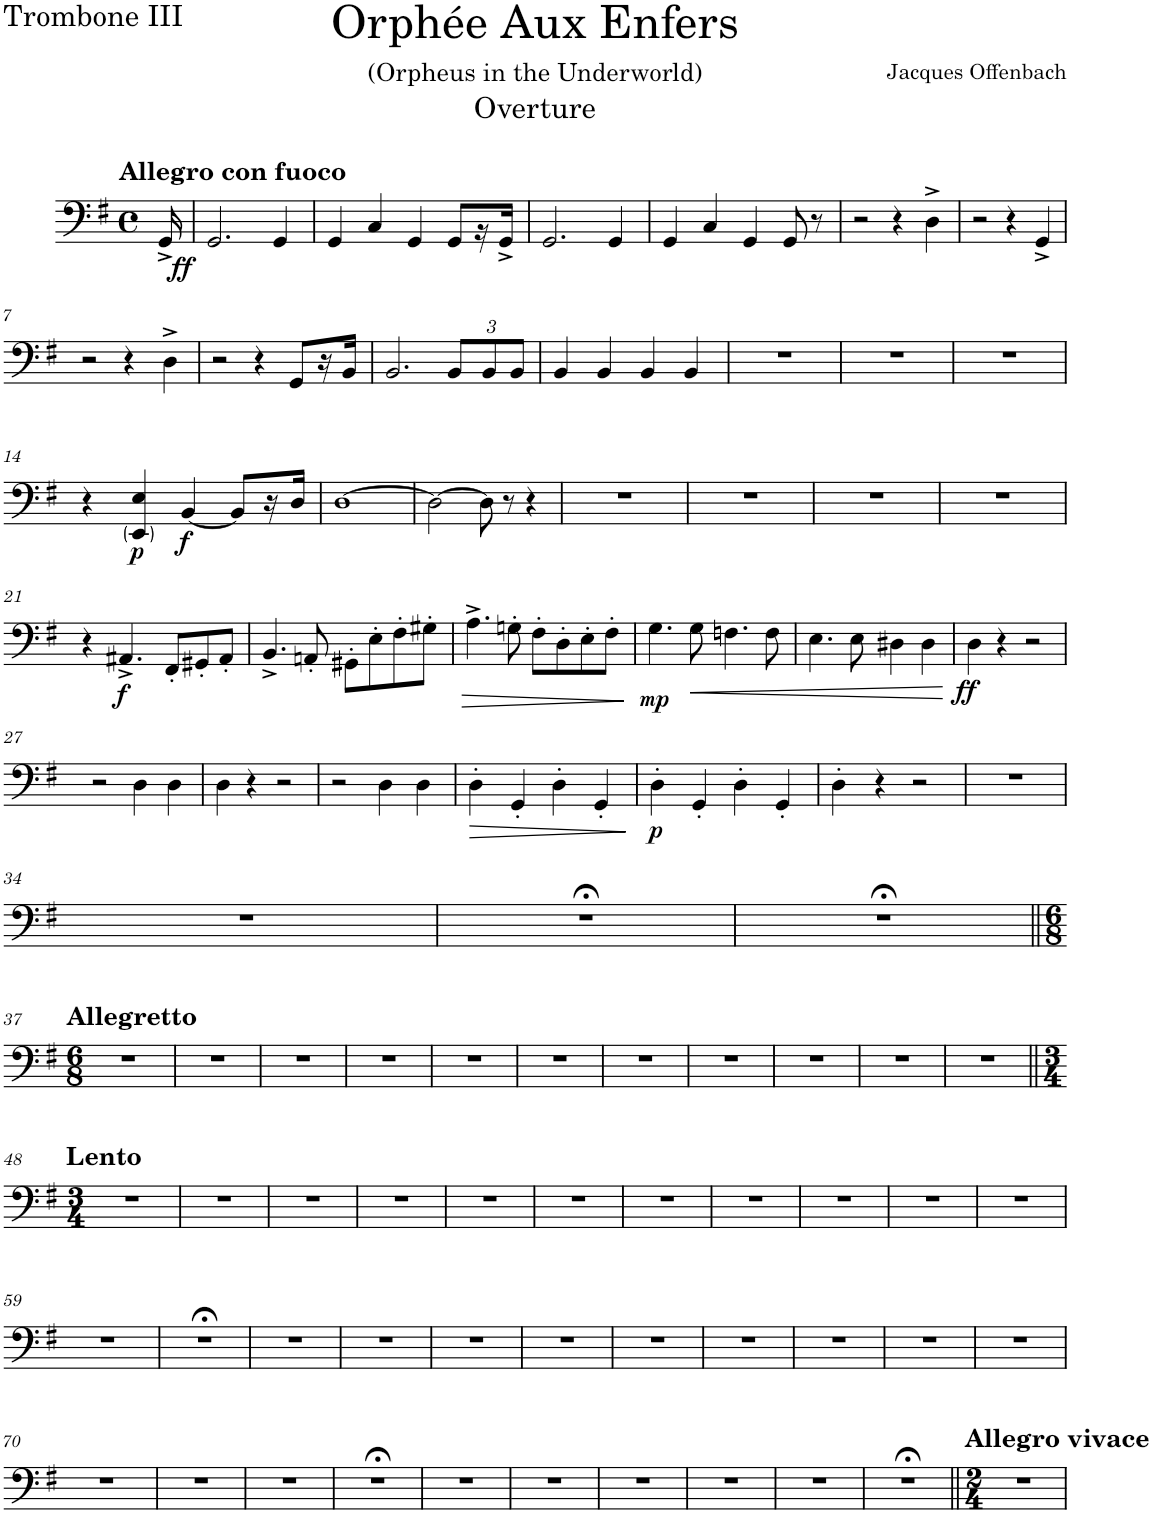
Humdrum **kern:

**kern	**dynam
*part1	*part1
*staff1	*staff1
*I"Trombone III	*
*I'Trb	*
*clefF4	*
*k[f#]	*
*M4/4	*
*met(c)	*
=	=
*^	*
!LO:TX:a:B:t=Allegro con fuoco	!	!
16GG^/	24ryy	.
!	!	!LO:DY:b
.	48ryy	ff
*v	*v	*
=1	=1
2.GG/	.
4GG/	.
=2	=2
4GG/	.
4C/	.
4GG/	.
8GG/L	.
16rBB	.
16GG^/JJ	.
=3	=3
2.GG/	.
4GG/	.
=4	=4
4GG/	.
4C/	.
4GG/	.
8GG/	.
8r	.
=5	=5
2r	.
4r	.
4D^\	.
=6	=6
2r	.
4r	.
4GG^/	.
!!LO:LB:g=z
=7	=7
2r	.
4r	.
4D^\	.
=8	=8
2r	.
4r	.
8GG/L	.
16r	.
16BB/JJ	.
=9	=9
2.BB/	.
*Xbrackettup	*
12BB/L	.
12BB/	.
12BB/J	.
=10	=10
4BB/	.
4BB/	.
4BB/	.
4BB/	.
=11	=11
1r	.
=12	=12
1r	.
=13	=13
1r	.
!!LO:LB:g=z
=14	=14
4r	.
!	!LO:DY:b
4EE/ 4E/	p
!	!LO:DY:b
[4BB/	f
8BB/L]	.
16r	.
16D/JJ	.
=15	=15
[1D	.
=16	=16
2D\_	.
8D\]	.
8r	.
4r	.
=17	=17
1r	.
=18	=18
1r	.
=19	=19
1r	.
=20	=20
1r	.
!!LO:LB:g=z
=21	=21
4r	.
!	!LO:DY:b
4.AA#X^/	f
8FF#'/L	.
8GG#X'/	.
8AA#'/J	.
=22	=22
4.BB^/	.
8AAn'/	.
8GG#X'\L	.
8E'\	.
8F#'\	.
8G#X'\J	.
=23	=23
!	!LO:HP:b
4.A^\	>
8Gn'\	.
8F#'\L	.
8D'\	.
8E'\	.
8F#'\J	.
.	]
=24	=24
!	!LO:DY:b
4.G\	mp
!	!LO:HP:b
8G\	<
4.Fn\	.
8F\	.
=25	=25
4.E\	.
8E\	.
4D#X\	.
4D#\	.
.	[
=26	=26
!	!LO:DY:b
4D\	ff
4r	.
2r	.
!!LO:LB:g=z
=27	=27
2r	.
4D\	.
4D\	.
=28	=28
4D\	.
4r	.
2r	.
=29	=29
2r	.
4D\	.
4D\	.
=30	=30
!	!LO:HP:b
4D'\	>
4GG'/	.
4D'\	.
4GG'/	.
.	]
=31	=31
!	!LO:DY:b
4D'\	p
4GG'/	.
4D'\	.
4GG'/	.
=32	=32
4D'\	.
4r	.
2r	.
=33	=33
1r	.
!!LO:LB:g=z
=34	=34
1r	.
=35	=35
1r;<	.
=36	=36
1r;<	.
!!LO:LB:g=z
=37||	=37||
*M6/8	*
!LO:TX:a:B:t=Allegretto	!
2.r	.
=38	=38
2.r	.
=39	=39
2.r	.
=40	=40
2.r	.
=41	=41
2.r	.
=42	=42
2.r	.
=43	=43
2.r	.
=44	=44
2.r	.
=45	=45
2.r	.
=46	=46
2.r	.
=47	=47
2.r	.
!!LO:LB:g=z
=48||	=48||
*M3/4	*
!LO:TX:a:B:t=Lento	!
2.r	.
=49	=49
2.r	.
=50	=50
2.r	.
=51	=51
2.r	.
=52	=52
2.r	.
=53	=53
2.r	.
=54	=54
2.r	.
=55	=55
2.r	.
=56	=56
2.r	.
=57	=57
2.r	.
=58	=58
2.r	.
!!LO:LB:g=z
=59	=59
2.r	.
=60	=60
2.r;<	.
=61	=61
2.r	.
=62	=62
2.r	.
=63	=63
2.r	.
=64	=64
2.r	.
=65	=65
2.r	.
=66	=66
2.r	.
=67	=67
2.r	.
=68	=68
2.r	.
=69	=69
2.r	.
!!LO:LB:g=z
=70	=70
2.r	.
=71	=71
2.r	.
=72	=72
2.r	.
=73	=73
2.r;<	.
=74	=74
2.r	.
=75	=75
2.r	.
=76	=76
2.r	.
=77	=77
2.r	.
=78	=78
2.r	.
=79	=79
2.r;<	.
=80||	=80||
*M2/4	*
!LO:TX:a:B:t=Allegro vivace	!
2r	.
=	=
*-	*-
